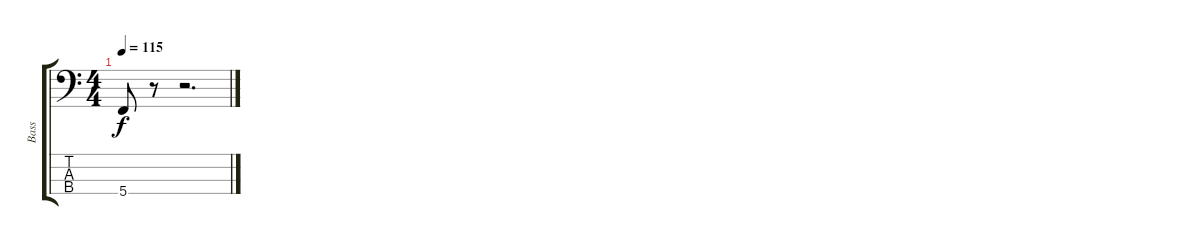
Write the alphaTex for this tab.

\track ("Bass" "Bass") {instrument electricbassfinger}
\staff {score tabs}
\tuning (F2 C2 G1 C1) {hide}
\ts (4 4)
\tempo 115
\clef f4
\ks c
5.4.8{dy f} r.8 r.2{d}
